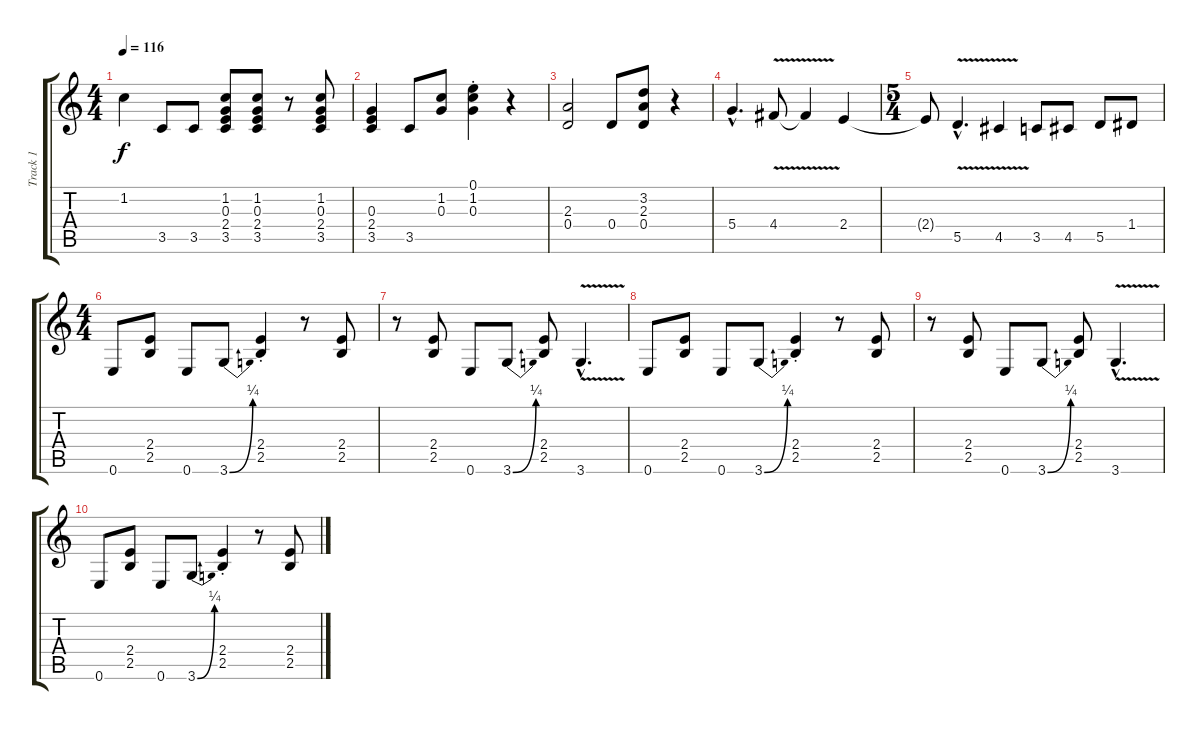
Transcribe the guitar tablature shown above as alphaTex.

\track ("Track 1" "Track 1") {instrument electricguitarjazz}
\staff {score tabs}
\tuning (E4 B3 G3 D3 A2 E2) {hide}
\ts (4 4)
\tempo 116
\clef g2
\ks c
1.2{t}.4{dy f} 3.5.8 3.5.8 (1.2 0.3 2.4 3.5).8 (1.2 0.3 2.4 3.5).8 r.8 (1.2 0.3 2.4 3.5).8 |
(0.3 2.4 3.5).4 3.5.8 (1.2 0.3).8 (0.1{st} 1.2{st} 0.3{st}).4 r.4 |
(2.3 0.4).2 0.4.8 (3.2 2.3 0.4).8 r.4 |
5.4{hac}.4{d} 4.4{v}.8 4.4{t}.4 2.4.4 |
\ts (5 4)
2.4{t}.8 5.5{v hac}.4{d} 4.5{v}.4 3.5.8 4.5.8 5.5.8 1.4.8 |
\ts (4 4)
0.6.8 (2.4 2.5).8 0.6.8 3.6{be (bend 0 0 60 1)}.8 (2.4{st} 2.5{st}).4 r.8 (2.4 2.5).8 |
r.8 (2.4 2.5).8 0.6.8 3.6{be (bend 0 0 60 1)}.8 (2.4 2.5).8 3.6{v hac}.4{d} |
0.6.8 (2.4 2.5).8 0.6.8 3.6{be (bend 0 0 60 1)}.8 (2.4{st} 2.5{st}).4 r.8 (2.4 2.5).8 |
r.8{volume 0} (2.4 2.5).8 0.6.8 3.6{be (bend 0 0 60 1)}.8 (2.4 2.5).8 3.6{v hac}.4{d} |
0.6.8 (2.4 2.5).8 0.6.8 3.6{be (bend 0 0 60 1)}.8 (2.4{st} 2.5{st}).4 r.8 (2.4 2.5).8
